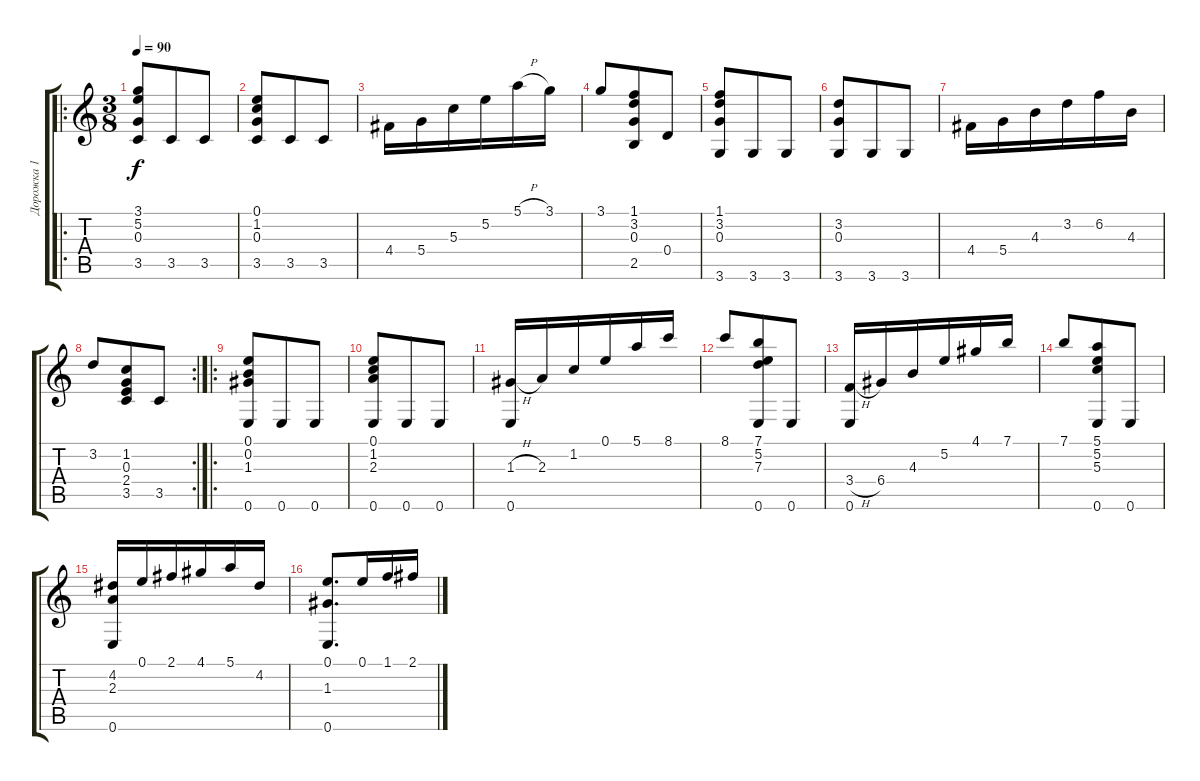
\track ("Дорожка 1" "Дорожка 1") {instrument acousticguitarnylon}
\staff {score tabs}
\tuning (E4 B3 G3 D3 A2 E2) {hide}
\ro
\ts (3 8)
\tempo 90
\clef g2
\ks c
(3.1 5.2 0.3 3.5).8{dy f} 3.5.8 3.5.8 |
(0.1 1.2 0.3 3.5).8 3.5.8 3.5.8 |
4.4.16 5.4.16 5.3.16 5.2.16 5.1{h}.16 3.1.16 |
3.1.8 (1.1 3.2 0.3 2.5).8 0.4.8 |
(1.1 3.2 0.3 3.6).8 3.6.8 3.6.8 |
(3.2 0.3 3.6).8 3.6.8 3.6.8 |
4.4.16 5.4.16 4.3.16 3.2.16 6.2.16 4.3.16 |
\rc 2
3.2.8 (1.2 0.3 2.4 3.5).8 3.5.8 |
\ro
(0.1 0.2 1.3 0.6).8 0.6.8 0.6.8 |
(0.1 1.2 2.3 0.6).8 0.6.8 0.6.8 |
(1.3{h} 0.6).16 2.3.16 1.2.16 0.1.16 5.1.16 8.1.16 |
8.1.8 (7.1 5.2 7.3 0.6).8 0.6.8 |
(3.4{h} 0.6).16 6.4.16 4.3.16 5.2.16 4.1.16 7.1.16 |
7.1.8 (5.1 5.2 5.3 0.6).8 0.6.8 |
(4.2 2.3 0.6).16 0.1.16 2.1.16 4.1.16 5.1.16 4.2.16 |
(0.1 1.3 0.6).8{d} 0.1.16 1.1.16 2.1.16
